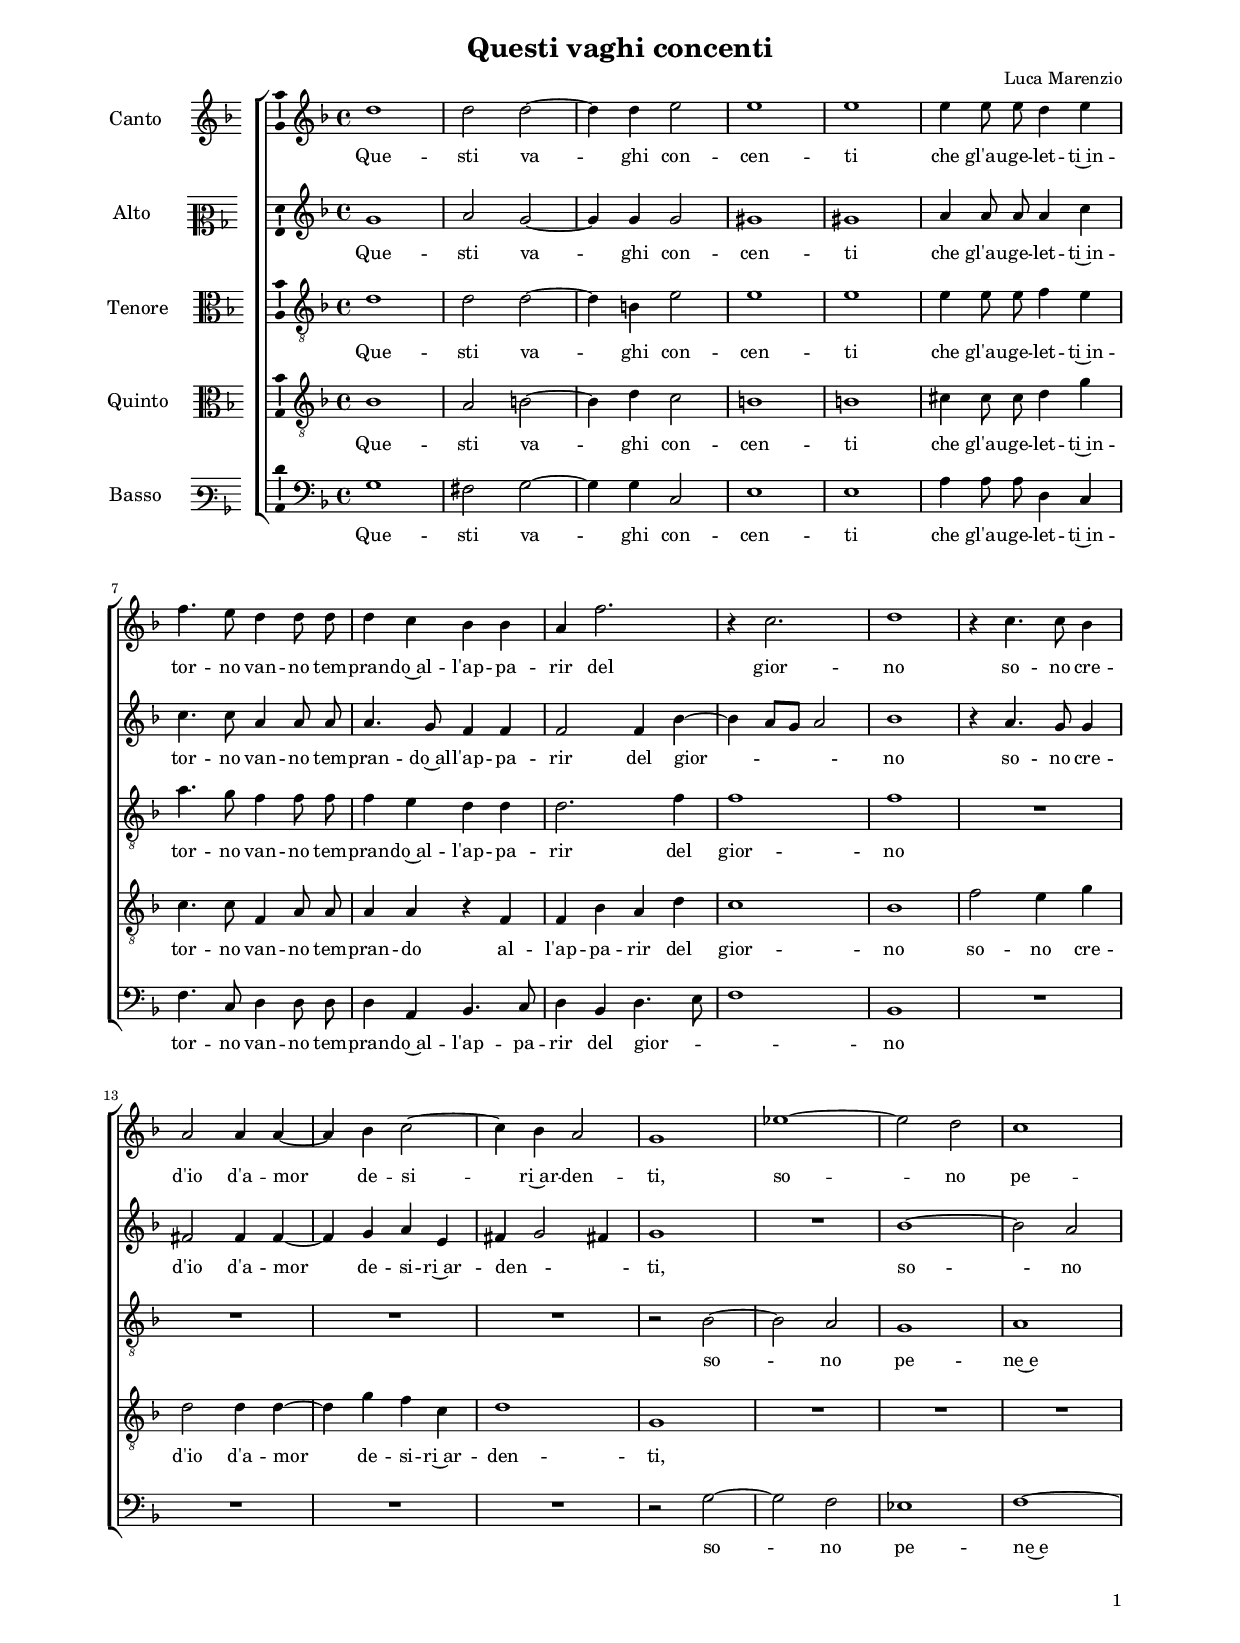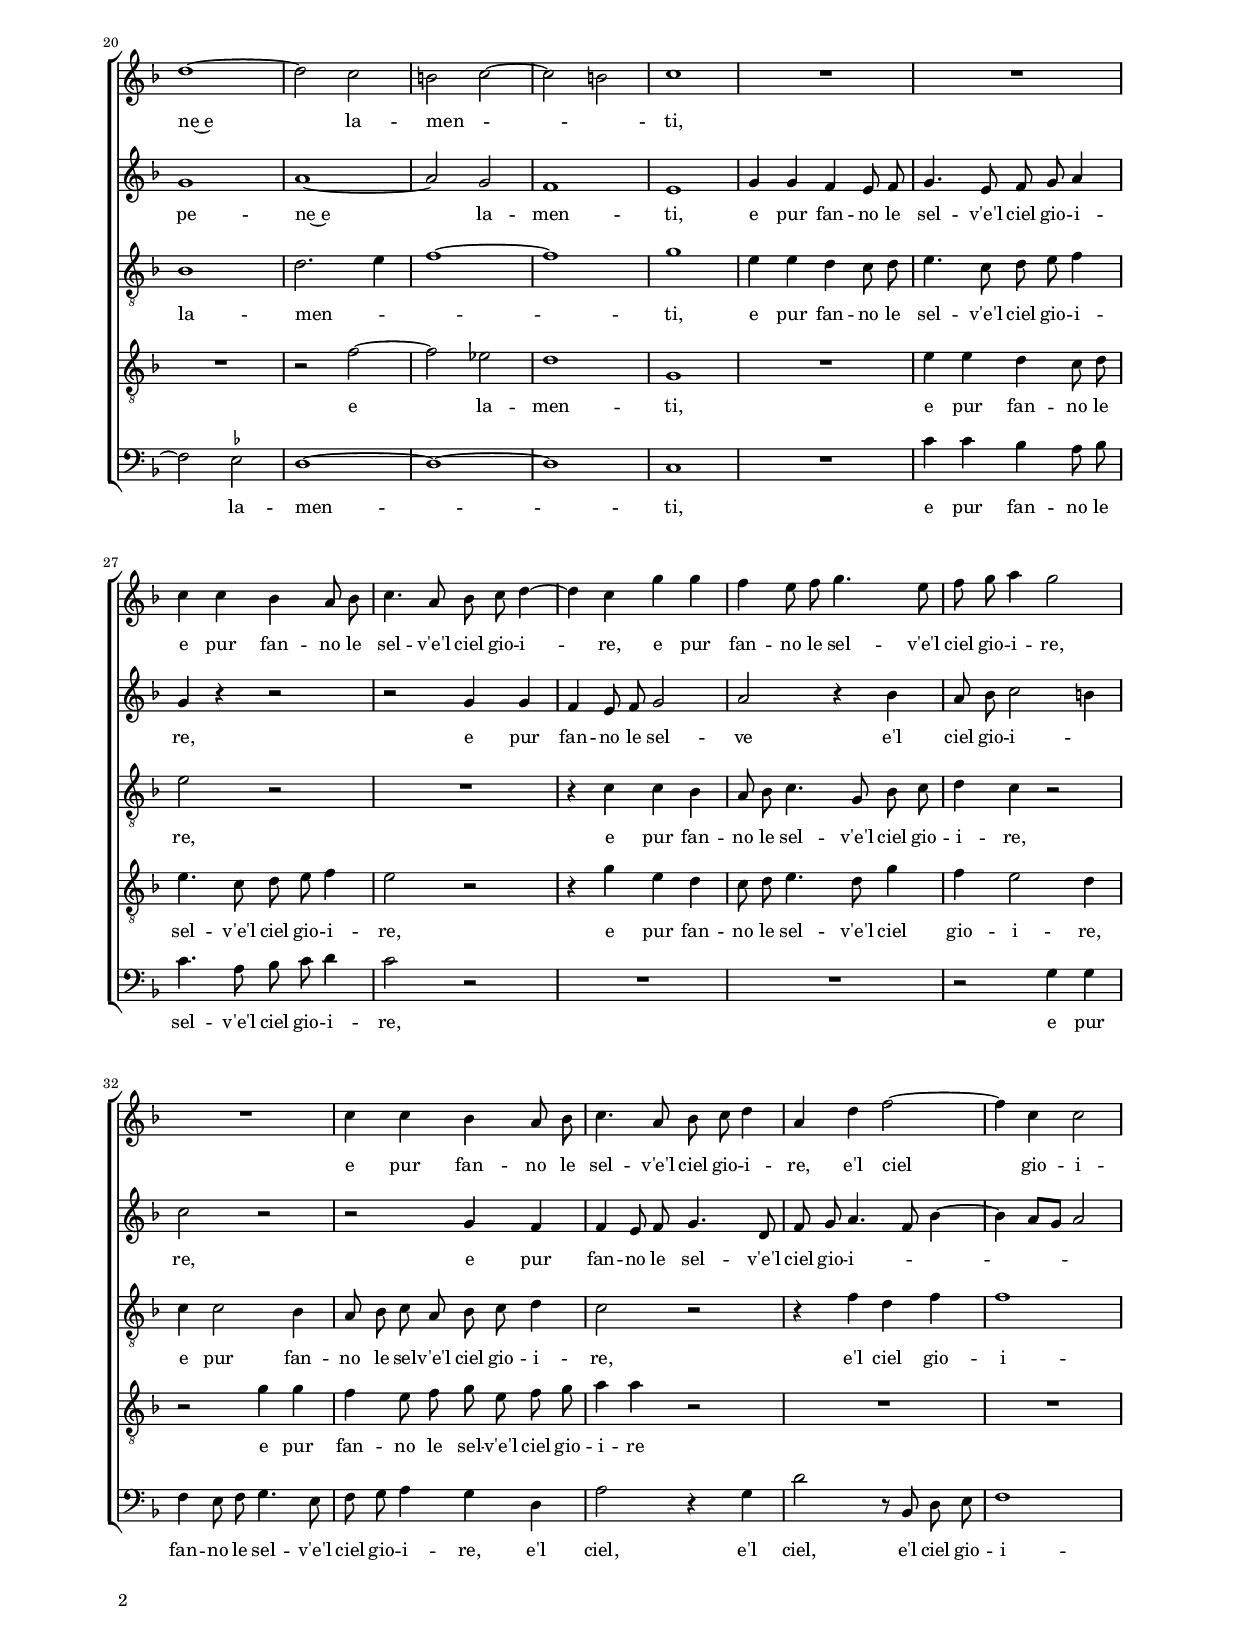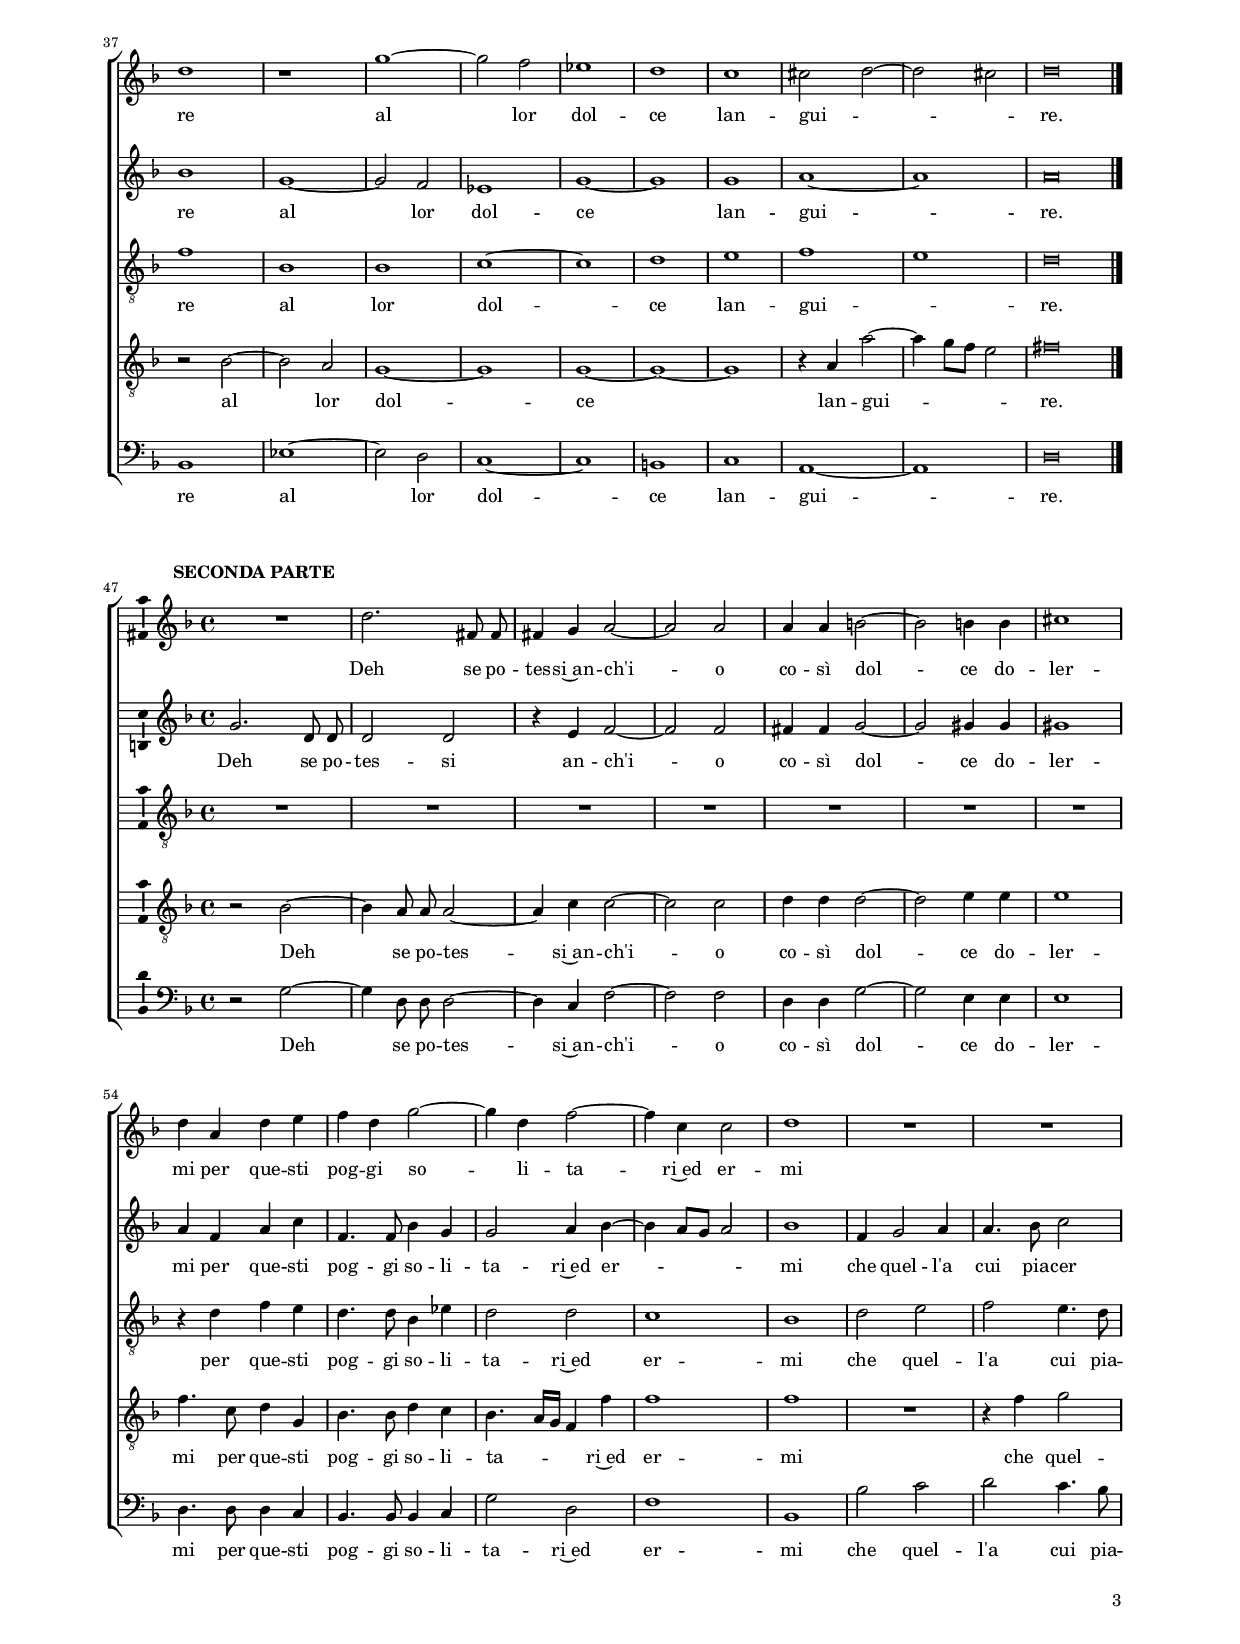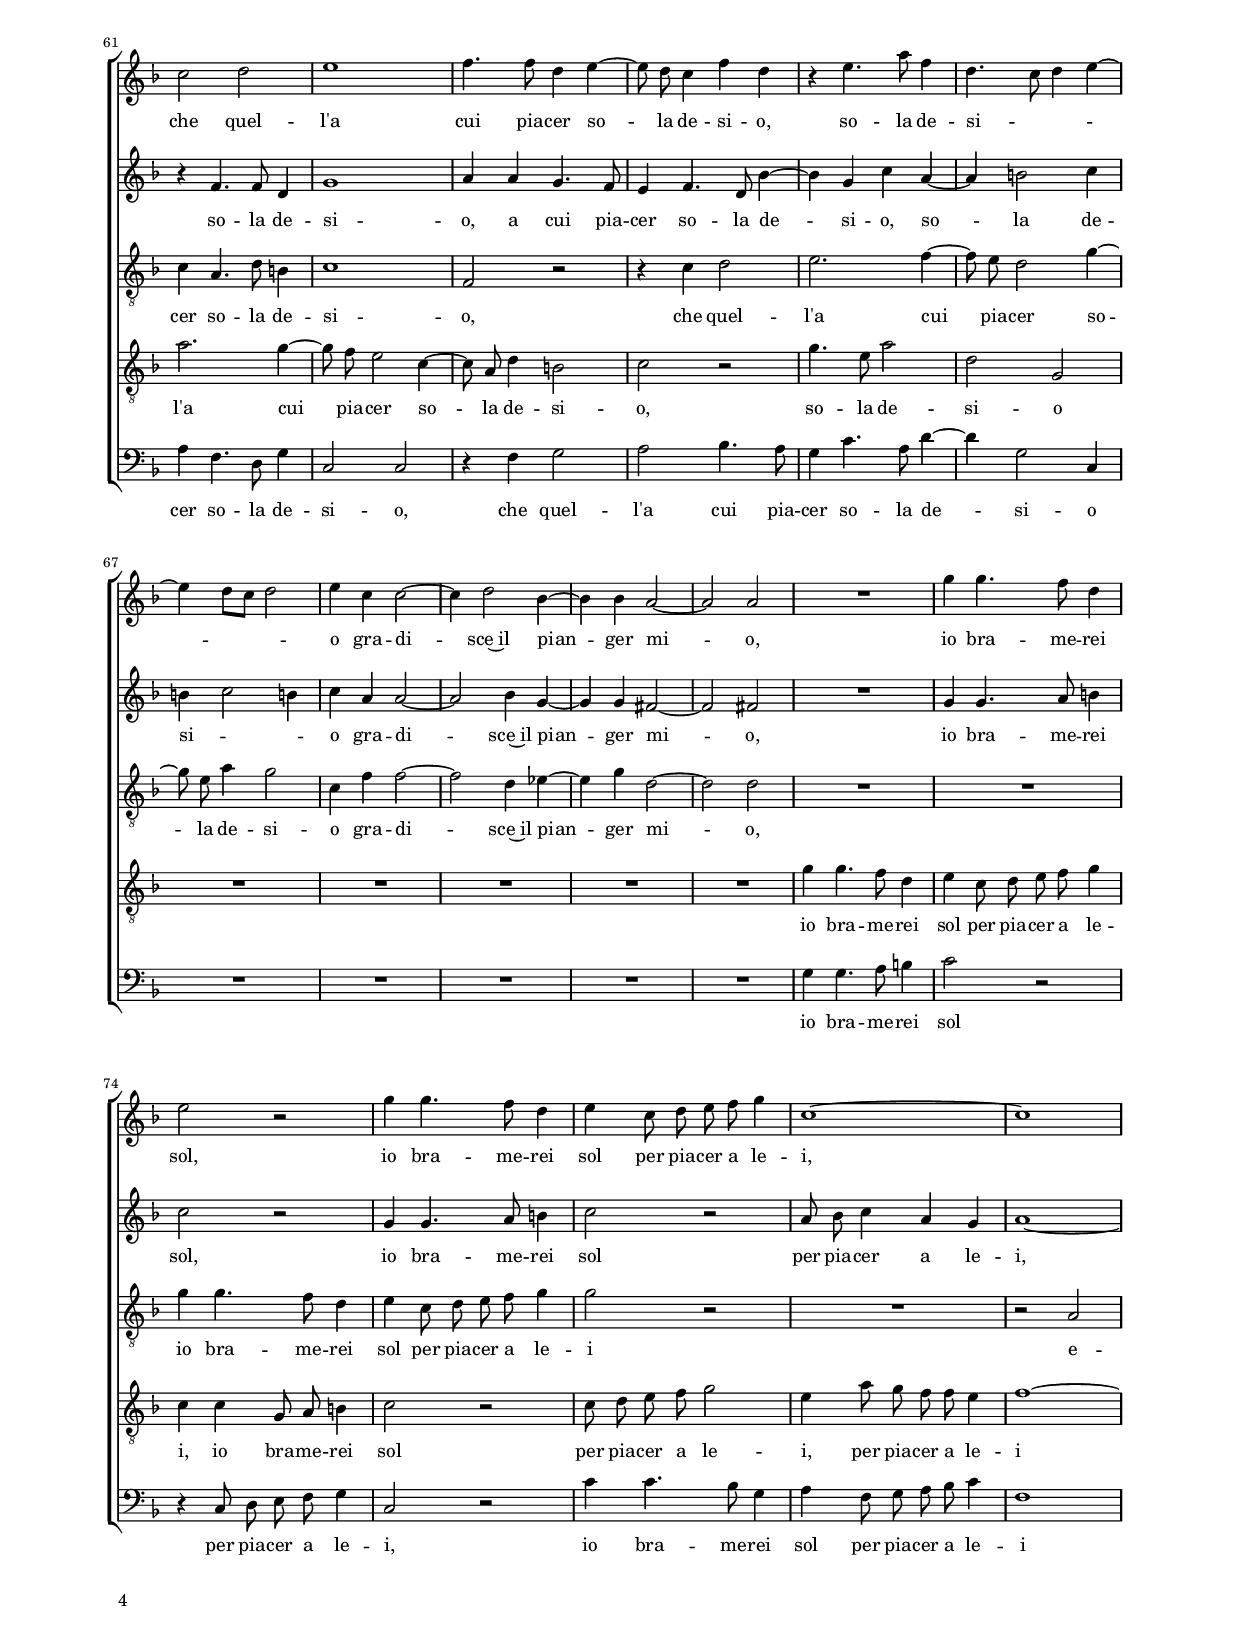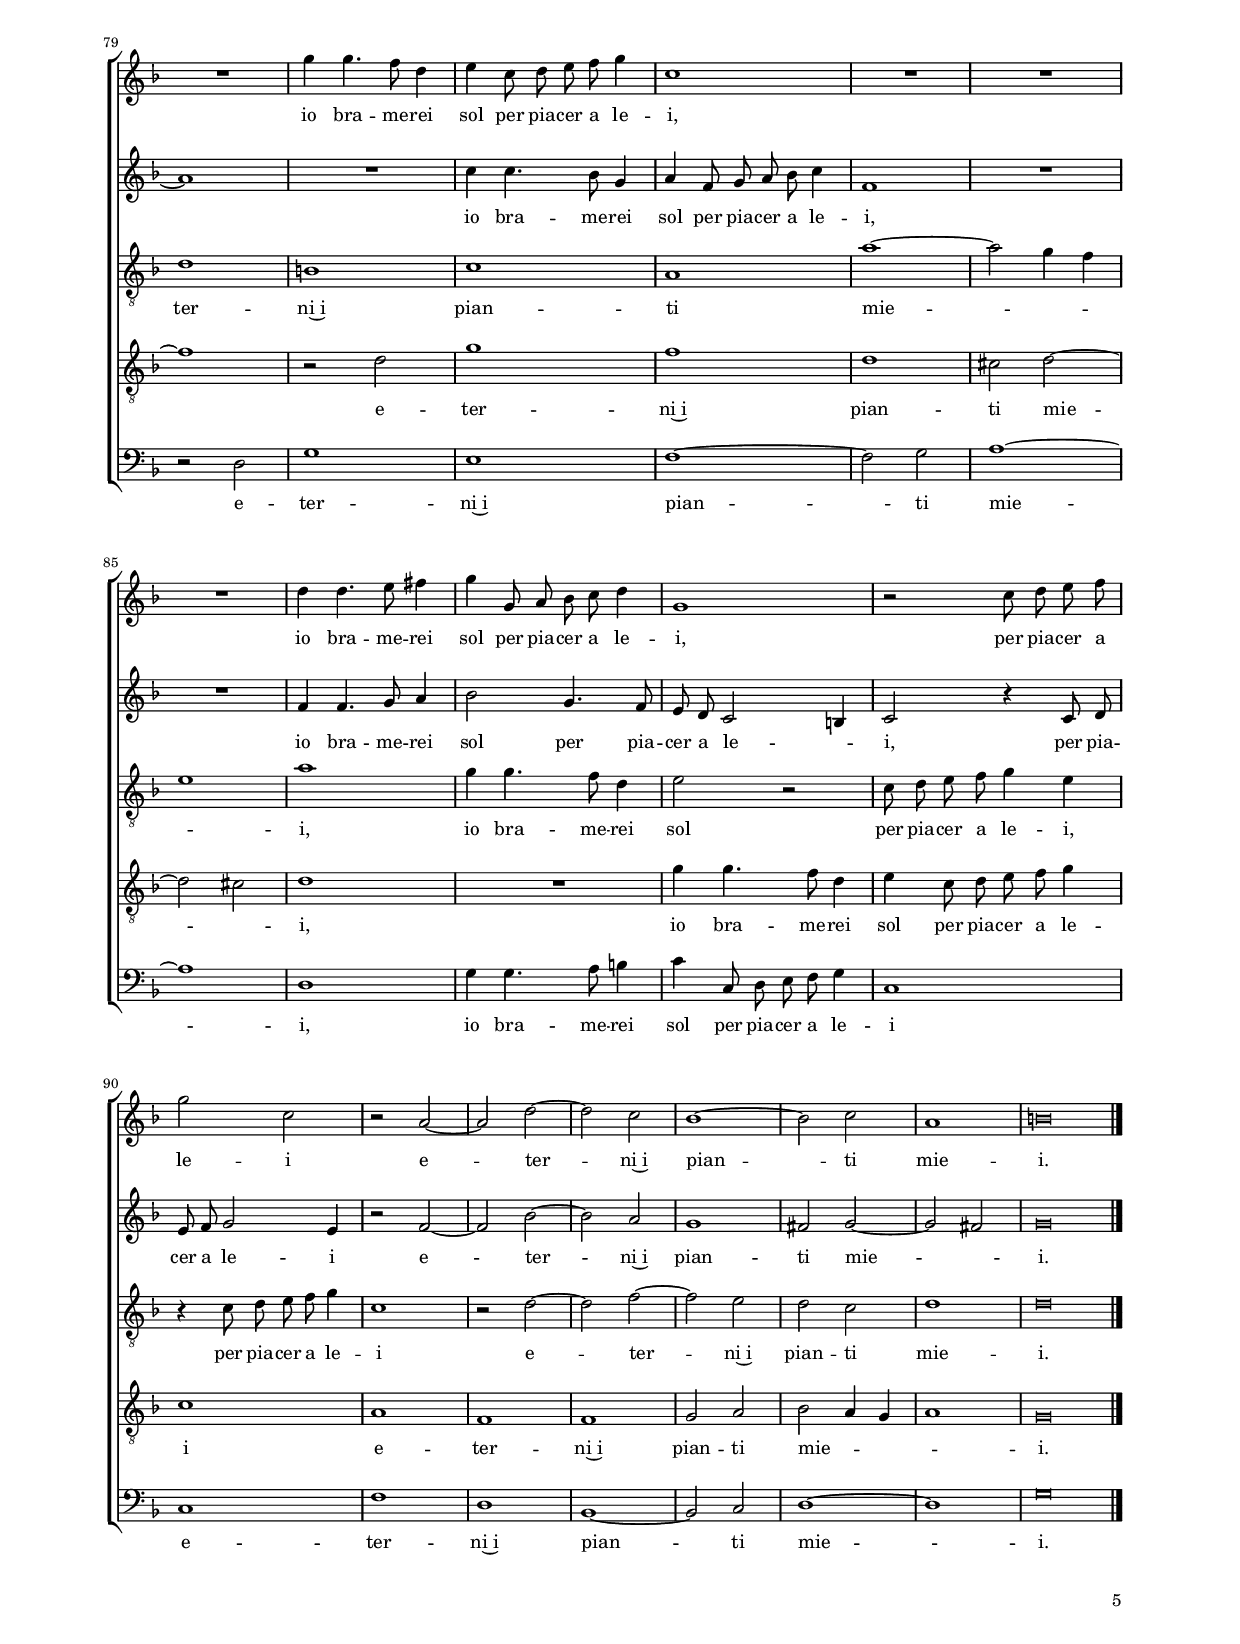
\header
{
  title="Questi vaghi concenti"
  composer="Luca Marenzio"
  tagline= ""
}

\version "2.24.2"
\language deutsch
#(set-global-staff-size 15)
% #(set-default-paper-size "letter")
#(ly:set-option 'point-and-click #f)

	
	ficta = { \once \set suggestAccidentals = ##t }
	
	forget = #(define-music-function (music) (ly:music?) #{
		\accidentalStyle forget
		$music
		\accidentalStyle default
		#})


\paper
	{
	top-margin = 1.8 \cm
	bottom-margin = 1.2 \cm
	left-margin = 2 \cm
	right-margin = 2 \cm
	ragged-bottom = ##f
	ragged-last-bottom = ##f
	print-page-number = ##f
	score-system-spacing = #'((basic-distance . 16) (minimum-distance . 14) (padding . 5) (strechability . 150))
	system-system-spacing = #'((basic-distance . 16) (minimum-distance . 14) (padding . 5) (strechability . 150))
	oddFooterMarkup=\markup   \fill-line { "" \fromproperty #'page:page-number-string }
	evenFooterMarkup=\markup  \fill-line { \fromproperty #'page:page-number-string "" }
	last-bottom-spacing = #'((basic-distance . 12) (minimum-distance . 7) (padding . 4))
	systems-per-page = 3
%	page-count = 6
%	min-systems-per-page = 3
	}

global = {
	\set Staff.autoBeaming = ##f
	\key f \major
	\time 4/4
	\set Score.tempoHideNote = ##t
	\tempo 2 = 80
	\skip 1*45
	\set Score.measureLength = #(ly:make-moment 2/1)
	\skip 1*2 \bar "|."
	}
	

incipitcantus = \markup { \score {
	{
	\set Staff.instrumentName = \markup { \fontsize #1 "Canto" }
	\key f \major
	\clef violin
	s4 \bar ""
	}
	\layout  {
	raggedright = ##t
	indent = 1.8 \cm
	line-width = 2.5 \cm
	\context { \Staff \remove Time_signature_engraver }
	\override Staff.Clef.Y-extent = #'(0 . 0)
	}} \hspace #1 }
	  
	  
incipitaltus = \markup { \score {
	{
	\set Staff.instrumentName = \markup { \fontsize #1 "Alto" }
	\key f \major
	\clef mezzosoprano
	s4 \bar ""
	}
	\layout  {
	raggedright = ##t
	indent = 1.8 \cm
	line-width = 2.5 \cm
	\context { \Staff \remove Time_signature_engraver }
	\override Staff.Clef.Y-extent = #'(0 . 0)
	}} \hspace #1 }


incipittenor = \markup { \score {
	{
	\set Staff.instrumentName = \markup { \fontsize #1 "Tenore" }
	\key f \major
	\clef alto
	s4 \bar ""
	}
	\layout  {
	raggedright = ##t
	indent = 1.8 \cm
	line-width = 2.5 \cm
	\context { \Staff \remove Time_signature_engraver }
	\override Staff.Clef.Y-extent = #'(0 . 0)
	}} \hspace #1 }
	  
	  
incipitquintus = \markup { \score {
	{
	\set Staff.instrumentName = \markup { \fontsize #1 "Quinto" }
	\key f \major
	\clef alto
	s4 \bar ""
	}
	\layout  {
	raggedright = ##t
	indent = 1.8 \cm
	line-width = 2.5 \cm
	\context { \Staff \remove Time_signature_engraver }
	\override Staff.Clef.Y-extent = #'(0 . 0)
	}} \hspace #1 }
	  
	  
incipitbassus = \markup { \score {
	{
	\set Staff.instrumentName = \markup { \fontsize #1 "Basso" }
	\key f \major
	\clef varbaritone
	s4 \bar ""
	}
	\layout  {
	raggedright = ##t
	indent = 1.8 \cm
	line-width = 2.5 \cm
	\context { \Staff \remove Time_signature_engraver }
	\override Staff.Clef.Y-extent = #'(0 . 0)
	}} \hspace #1 }


cantus =  \relative c''
	{
	d1 d2 d~
	d4 d e2 e1
	e1 e4 e8 e d4 e
	f4. e8 d4 d8 d d4 c b b
%5
	a4 f'2. r4 c2. |
	d1 r4 c4. c8 b4 \break
	a2 a4 a4~ a4 b4 c2~
	c4 b a2 g1
	es'1~ es2 d2
%10
	c1 d~ |
	d2 c h c~
	c2 h c1
	R1 R1
	c4 c b a8 b c4. a8 b c d4~
%15
	d4 c g' g f4 e8 f g4. e8 |
	f8 g a4 g2 R1
	c,4 c b a8 b c4. a8 b c d4
	a4 d f2~ f4 c4 c2
	d1 r
%20
	g1~ g2 f2 |
	es1 d
	c1 cis2 d~
	d2 cis
	d\breve |
	}


altus =  \relative c'
	{
	g'1  a2 g~
	g4 g g2 gis1
	gis1 a4 a8 a a4 c
	c4. c8 a4 a8 a a4. g8 f4 f
%5
	f2 f4 b4~ b4 a8[ g] a2 |
	b1 r4 a4. g8 g4
	fis2 fis4 fis~ fis4 g4 a e
	fis4 g2 fis!4 g1
	R1 b~
%10
	b2 a g1 |
	a1~ a2 g2
	f1 e
	g4 g f e8 f g4. e8 f g a4
	g4 r r2 r2 g4 g
%15
	f4 e8 f g2 a r4 b |
	a8 b c2 h4 c2 r
	r2 g4 f f e8 f g4. d8
	f8 g a4. f8 b4~ b4 a8[ g] a2
	b1 g~
%20
	g2 f es1 |
	g1~ g1
	g1 a~
	a1
	a\breve |
	}


tenor =  \relative c'
	{
	d1 d2 d~
	d4 h e2 e1
	e1 e4 e8 e f4 e
	a4. g8 f4 f8 f f4 e d d
%5
	d2. f4 f1 |
	f1 R1
	R1 R1
	R1 r2 b,~
	b2 a g1
%10
	a1 b |
	d2. e4 f1~
	f1 g
	e4 e d c8 d e4. c8 d e f4
	e2 r R1
%15
	r4 c c b a8 b c4. g8 b c |
	d4 c r2 c4 c2 b4
	a8 b c a b8 c d4 c2 r
	r4 f d f f1
	f1 b,
%20
	b1 c~ |
	c1 d
	e1 f
	e1
	d\breve |
	}


quintus  =  \relative c'
	{
	b1 a2 h~
	h4 d c2 h1
	h1 cis4 cis8 cis d4 g
	c,4. c8 f,4 a8 a a4 a r f
%5
	f4 b a d c1 |
	b1 f'2 e4 g
	d2 d4 d~ d4 g4 f c
	d1 g,
	R1 R1
%10
	R1 R1 |
	r2 f'~ f2 es2
	d1 g,
	R1 e'4 e d c8 d
	e4. c8 d e f4 e2 r
%15
	r4 g e d c8 d e4. d8 g4 |
	f4 e2 d4 r2 g4 g
	f4 e8 f g8 e f g a4 a r2
	R1 R1
	r2 b,~ b2 a2
%20
	g1~ g1 |
	g1~ g1~
	g1 r4 a a'2~
	a4 g8[ f] e2
	fis\breve |
	}


bassus  =  \relative c
	{
	g'1 fis2 g~
	g4 g c,2 e1
	e1 a4 a8 a d,4 c
	f4. c8 d4 d8 d d4 a b4. c8
%5
	d4 b d4. e8 f1 |
	b,1 R
	R1 R1
	R1 r2 g'~
	g2 f es1
%10
	f1~ f2 \ficta es2 |
	d1~ d1~
	d1 c
	R1 c'4 c b a8 b
	c4. a8 b8 c d4 c2 r
%15
	R1 R1 |
	r2 g4 g f4 e8 f g4. e8
	f8 g a4 g d a'2 r4 g
	d'2 r8 b, d e f1
	b,1 es~
%20
	es2 d c1~ |
	c1 h
	c1 a~
	a1
	d\breve |
	}


lyricscantus = \lyricmode {
	Que -- sti va -- ghi con -- cen -- ti
	che gl'au -- ge -- let -- ti~in -- tor -- no
	van -- no tem -- pran -- do~al -- l'ap -- pa -- rir del gior -- no
	so -- no cre -- d'io d'a -- mor de -- si -- ri~ar -- den -- ti,
	so -- no pe -- ne~e la -- men -- _ _ ti,
	e pur fan -- no le sel -- v'e'l ciel gio -- i -- re,
	e pur fan -- no le sel -- v'e'l ciel gio -- i -- re,
	e pur fan -- no le sel -- v'e'l ciel gio -- i -- re,
	e'l ciel gio -- i -- re
	al lor dol -- ce lan -- gui -- _ _ re.
	}


lyricsaltus = \lyricmode {
	Que -- sti va -- ghi con -- cen -- ti
	che gl'au -- ge -- let -- ti~in -- tor -- no
	van -- no tem -- pran -- do~al -- l'ap -- pa -- rir del gior -- _ _ no
	so -- no cre -- d'io d'a -- mor de -- si -- ri~ar -- den -- _ _ ti,
	so -- no pe -- ne~e la -- men -- ti,
	e pur fan -- no le sel -- v'e'l ciel gio -- i -- re,
	e pur fan -- no le sel -- ve e'l ciel gio -- i -- _ re,
	e pur fan -- no le sel -- v'e'l ciel gio -- i -- _ _ _ _ re
	al lor dol -- ce lan -- gui -- re.
	}


lyricstenor = \lyricmode {
	Que -- sti va -- ghi con -- cen -- ti
	che gl'au -- ge -- let -- ti~in -- tor -- no
	van -- no tem -- pran -- do~al -- l'ap -- pa -- rir del gior -- no
	so -- no pe -- ne~e la -- men -- _ _ ti,
	e pur fan -- no le sel -- v'e'l ciel gio -- i -- re,
	e pur fan -- no le sel -- v'e'l ciel gio -- i -- re,
	e pur fan -- no le sel -- v'e'l ciel gio -- i -- re,
	e'l ciel gio -- i -- re
	al lor dol -- ce lan -- gui -- _ re.
	}


lyricsquintus = \lyricmode {
	Que -- sti va -- ghi con -- cen -- ti
	che gl'au -- ge -- let -- ti~in -- tor -- no
	van -- no tem -- pran -- do al -- l'ap -- pa -- rir del gior -- no
	so -- no cre -- d'io d'a -- mor de -- si -- ri~ar -- den -- ti,
	e la -- men -- ti,
	e pur fan -- no le sel -- v'e'l ciel gio -- i -- re,
	e pur fan -- no le sel -- v'e'l ciel gio -- i -- re,
	e pur fan -- no le sel -- v'e'l ciel gio -- i -- re
	al lor dol -- ce lan -- gui -- _ _ re.
	}


lyricsbassus = \lyricmode {
	Que -- sti va -- ghi con -- cen -- ti
	che gl'au -- ge -- let -- ti~in -- tor -- no
	van -- no tem -- pran -- do~al -- l'ap -- pa -- rir del gior -- _ _ no
	so -- no pe -- ne~e la -- men -- ti,
	e pur fan -- no le sel -- v'e'l ciel gio -- i -- re,
	e pur fan -- no le sel -- v'e'l ciel gio -- i -- re,
	e'l ciel,
	e'l ciel,
	e'l ciel gio -- i -- re
	al lor dol -- ce lan -- gui -- re.
	}


\score
{  
	\transpose c c {
	\new ChoirStaff \with { \override StaffGrouper.staff-staff-spacing.basic-distance = #12 }
	<<

	\new Staff << \global
	\new Voice="v1" {
		\set Staff.instrumentName=\incipitcantus
		\set Staff.midiInstrument = "reed organ"
		\clef violin
		\cantus }
	\new Lyrics \lyricsto "v1" {\lyricscantus }
	>>


	\new Staff << \global
	\new Voice="v2" {
		\set Staff.instrumentName=\incipitaltus
		\set Staff.midiInstrument = "reed organ"
		\clef violin % "G_8"
		\altus}
	\new Lyrics \lyricsto "v2" {\lyricsaltus }
	>>


	\new Staff << \global
	\new Voice="v3" {
		\set Staff.instrumentName=\incipittenor
		\set Staff.midiInstrument = "reed organ"
		\clef "G_8"
		\tenor }
	\new Lyrics \lyricsto "v3" {\lyricstenor }
	>>


	\new Staff << \global
	\new Voice="v5" {
		\set Staff.instrumentName=\incipitquintus
		\set Staff.midiInstrument = "reed organ"
		\clef "G_8"
		\quintus}
	\new Lyrics \lyricsto "v5" {\lyricsquintus }
	>>


	\new Staff << \global
	\new Voice="v4" {
		\set Staff.instrumentName=\incipitbassus
		\set Staff.midiInstrument = "reed organ"
		\clef bass
		\bassus }
	\new Lyrics \lyricsto "v4" {\lyricsbassus}
	>>

	>>
	} % transpose

	\layout
	{
	indent = 2.5 \cm
	\context { \Staff \override TimeSignature.break-visibility = #end-of-line-invisible }
	\context { \Lyrics \override VerticalAxisGroup.nonstaff-relatedstaff-spacing.padding = #1.4 }
	\context { \Staff \consists Ambitus_engraver }
	\context { \Score \override BarNumber.padding = #2 }
	\context { \Voice \override NoteHead.style = #'baroque }
	}


\midi
	{
	}

}

%%%%%%%%%%%%%%%%%%%%  SECONDA PARTE %%%%%%%%%%%%%%%%%%%%


global = {
	\set Staff.autoBeaming = ##f
	\key f \major
	\time 4/4
	\set Score.tempoHideNote = ##t
	\set Score.barNumberVisibility = #all-bar-numbers-visible \bar ""
	\set Score.currentBarNumber = #47
	\tempo 2 = 80
	\skip 1*50
	\set Score.measureLength = #(ly:make-moment 2/1)
	\skip 1*2 \bar "|."
	}


cantus =  \relative c''
	{
	R1 d2. fis,8 fis
	fis4 g a2~ a2 a2
	a4 a h2~ h2 h4 h
	cis1 d4 a d e
%5
	f4 d g2~ g4 d4 f2~ |
	f4 c c2 d1
	R1 R1
	c2 d e1
	f4. f8 d4 e4~ e8 d8 c4 f d
%10
	r4 e4. a8 f4 d4. c8 d4 e~ |
	e4 d8[ c] d2 e4 c c2~
	c4 d2 b4~ b4 b4 a2~
	a2 a R1
	g'4 g4. f8 d4 e2 r
%15
	g4 g4. f8 d4 e4 c8 d e f g4 |
	c,1~ c1
	R1 g'4 g4. f8 d4
	e4 c8 d e f g4 c,1
	R1 R1
%20
	R1 d4 d4. e8 fis4 |
	g4 g,8 a b c d4 g,1
	r2 c8 d e f g2 c,
	r2 a2~ a2 d2~
	d2 c b1~
%25
	b2 c a1 |
	h\breve |
	}


altus =  \relative c'
	{
	g'2. d8 d d2 d
	r4 e f2~ f2 f2
	fis4 fis g2~ g2 gis4 gis
	gis1 a4 f a c
%5
	f,4. f8 b4 g g2 a4 b~ |
	b4 a8[ g] a2 b1
	f4 g2 a4 a4. b8 c2
	r4 f,4. f8 d4 g1
	a4 a g4. f8 e4 f4. d8 b'4~
%10
	b4 g c4 a~ a4 h2 c4 |
	h4 c2 h!4 c4 a a2~
	a2 b4 g~ g4 g4 fis2~
	fis fis R1
	g4 g4. a8 h4 c2 r
%15
	g4 g4. a8 h4 c2 r |
	a8 b c4 a4 g a1~
	a1 R
	c4 c4. b8 g4 a4 f8 g a b c4
	f,1 R
%20
	R1 f4 f4. g8 a4 |
	b2 g4. f8 e8 d c2 h4
	c2 r4 c8 d e8 f g2 e4
	r2 f2~ f2 b2~
	b2 a g1
%25
	fis2 g~ g2 fis!2 |
	g\breve |
	}


tenor =  \relative c'
	{
	R1 R1
	R1 R1
	R1 R1
	R1 r4 d f e
%5
	d4. d8 b4 es d2 d |
	c1 b
	d2 e f e4. d8
	c4 a4. d8 h4 c1
	f,2 r r4 c' d2
%10
	e2. f4~ f8 e8 d2 g4~ |
	g8 e a4 g2 c,4 f f2~
	f2 d4 es~ es4 g4 d2~
	d2 d R1
	R1 g4 g4. f8 d4
%15
	e4 c8 d e f g4 g2 r |
	R1 r2 a,
	d1 h
	c1 a
	a'1~ a2 g4 f
%20
	e1 a |
	g4 g4. f8 d4 e2 r |
	c8 d e f g4 e r4 c8 d e f g4
	c,1 r2 d~
	d2 f2~ f2 e2
%25
	d2 c d1 |
	d\breve |
	}


quintus  =  \relative c'
	{
	r2 b2~ b4 a8 a a2~
	a4 c c2~ c2 c2
	d4 d d2~ d2 e4 e
	e1 f4. c8 d4 g,
%5
	b4. b8 d4 c b4. a16[ g] f4 f' |
	f1 f
	R1 r4 f g2
	a2. g4~ g8 f8 e2 c4~
	c8 a d4 h2 c r
%10
	g'4. e8 a2 d, g, |
	R1 R1
	R1 R1
	R1 g'4 g4. f8 d4
	e4 c8 d e f g4 c,4 c g8 a h4
%15
	c2 r c8 d e f g2 | 
	e4 a8 g f f e4 f1~
	f1 r2 d
	g1 f
	d1 cis2 d~
%20
	d2 cis d1 |
	R1 g4 g4. f8 d4
	e4 c8 d e f g4 c,1
	a1 f
	f1 g2 a
%25
	b2 a4 g a1 |
	g\breve |
	}


bassus  =  \relative c
	{
	r2 g'2~ g4 d8 d d2~
	d4 c f2~ f2 f2
	d4 d g2~ g2 e4 e
	e1 d4. d8 d4 c
%5
	b4. b8 b4 c g'2 d |
	f1 b,
	b'2 c d c4. b8
	a4 f4. d8 g4 c,2 c
	r4 f g2 a2 b4. a8
%10
	g4 c4. a8 d4~ d4 g,2 c,4 |
	R1 R1
	R1 R1
	R1 g'4 g4. a8 h4
	c2 r r4 c,8 d e f g4
%15
	c,2 r c'4 c4. b8 g4 |
	a4 f8 g a b c4 f,1
	r2 d g1
	e1 f~
	f2 g a1~
%20
	a1 d, |
	g4 g4. a8 h4 c4 c,8 d e f g4
	c,1 c
	f1 d
	b1~ b2 c2
%25
	d1~ d1 |
	g\breve |
	}


lyricscantus = \lyricmode {
	Deh se po -- tes -- si~an -- ch'i -- o
	co -- sì dol -- ce do -- ler -- mi
	per que -- sti pog -- gi so -- li -- ta -- ri~ed er -- mi
	che quel -- l'a cui pia -- cer so -- la de -- si -- o,
	so -- la de -- si -- _ _ _ _ _ o
	gra -- di -- sce~il pian -- ger mi -- o,
	io bra -- me -- rei sol,
	io bra -- me -- rei sol
	per pia -- cer a le -- i,
	io bra -- me -- rei sol
	per pia -- cer a le -- i,
	io bra -- me -- rei sol
	per pia -- cer a le -- i,
	per pia -- cer a le -- i
	e -- ter -- ni~i pian -- ti mie -- i.
	}


lyricsaltus = \lyricmode {
	Deh se po -- tes -- si an -- ch'i -- o
	co -- sì dol -- ce do -- ler -- mi
	per que -- sti pog -- gi so -- li -- ta -- ri~ed er -- _ _ mi
	che quel -- l'a cui pia -- cer so -- la de -- si -- o,
	a cui pia -- cer so -- la de -- si -- o,
	so -- la de -- si -- _ _ o
	gra -- di -- sce~il pian -- ger mi -- o,
	io bra -- me -- rei sol,
	io bra -- me -- rei sol
	per pia -- cer a le -- i,
	io bra -- me -- rei sol
	per pia -- cer a le -- i,
	io bra -- me -- rei sol
	per pia -- cer a le -- _ i,
	per pia -- cer a le -- i
	e -- ter -- ni~i pian -- ti mie -- _ i.
	}


lyricstenor = \lyricmode {
	per que -- sti pog -- gi so -- li -- ta -- ri~ed er -- mi
	che quel -- l'a cui pia -- cer so -- la de -- si -- o,
	che quel -- l'a cui pia -- cer so -- la de -- si -- o
	gra -- di -- sce~il pian -- ger mi -- o,
	io bra -- me -- rei sol
	per pia -- cer a le -- i
	e -- ter -- ni~i pian -- ti mie -- _ _ _ i,
	io bra -- me -- rei sol
	per pia -- cer a le -- i,
	per pia -- cer a le -- i
	e -- ter -- ni~i pian -- ti mie -- i.
	}


lyricsquintus = \lyricmode {
	Deh se po -- tes -- si~an -- ch'i -- o
	co -- sì dol -- ce do -- ler -- mi
	per que -- sti pog -- gi so -- li -- ta -- _ _ ri~ed er -- mi
	che quel -- l'a cui pia -- cer so -- la de -- si -- o,
	so -- la de -- si -- o
	io bra -- me -- rei sol
	per pia -- cer a le -- i,
	io bra -- me -- rei sol
	per pia -- cer a le -- i,
	per pia -- cer a le -- i
	e -- ter -- ni~i pian -- ti mie -- _ i,
	io bra -- me -- rei sol
	per pia -- cer a le -- i
	e -- ter -- ni~i pian -- ti mie -- _ _ _ i.
	}


lyricsbassus = \lyricmode {
	Deh se po -- tes -- si~an -- ch'i -- o
	co -- sì dol -- ce do -- ler -- mi
	per que -- sti pog -- gi so -- li -- ta -- ri~ed er -- mi
	che quel -- l'a cui pia -- cer so -- la de -- si -- o,
	che quel -- l'a cui pia -- cer so -- la de -- si -- o
	io bra -- me -- rei sol
	per pia -- cer a le -- i,
	io bra -- me -- rei sol
	per pia -- cer a le -- i
	e -- ter -- ni~i pian -- ti mie -- i,
	io bra -- me -- rei sol
	per pia -- cer a le -- i
	e -- ter -- ni~i pian -- ti mie -- i.
	}


\score
	{  
	\transpose c c {
	\new ChoirStaff \with { \override StaffGrouper.staff-staff-spacing.basic-distance = #12 }
	<<

	\new Staff <<\global
	\new Voice="v1" {
	  %\set Staff.instrumentName=Cantus
		\set Staff.midiInstrument = "reed organ"
		\clef violin
		\cantus }
	\new Lyrics \lyricsto "v1" {\lyricscantus }
	>>


	\new Staff << \global
	\new Voice="v2" {
	  %\set Staff.instrumentName=Altus
		\set Staff.midiInstrument = "reed organ"
		\clef violin % "G_8"
		\altus}
	\new Lyrics \lyricsto "v2" {\lyricsaltus }
	>>


	\new Staff <<\global
	\new Voice="v3" {
	  %\set Staff.instrumentName=Tenor
		\set Staff.midiInstrument = "reed organ"
		\clef "G_8"
		\tenor }
	\new Lyrics \lyricsto "v3" {\lyricstenor }
	>>


	\new Staff << \global
	\new Voice="v5" {
	  %\set Staff.instrumentName=Quintus
		\set Staff.midiInstrument = "reed organ"
		\clef "G_8"
		\quintus}
	\new Lyrics \lyricsto "v5" {\lyricsquintus }
	>>


	\new Staff <<\global
	\new Voice="v4" {
	  %\set Staff.instrumentName=Bassus
		\set Staff.midiInstrument = "reed organ"
		\clef bass
		\bassus }
	\new Lyrics \lyricsto "v4" {\lyricsbassus}
	>>
	
	>>
	} % transpose

	\layout
	{
	indent = 0 \cm
	\context { \Staff \override TimeSignature.break-visibility = #end-of-line-invisible }
	\context { \Lyrics \override VerticalAxisGroup.nonstaff-relatedstaff-spacing.padding = #1.4 }
	\context { \Staff \consists Ambitus_engraver }
	\context { \Score \override BarNumber.padding = #2 }
	\context { \Voice \override NoteHead.style = #'baroque }
	}

	\header { piece = \markup { \raise #2 \hspace #7 \bold "SECONDA PARTE"} }

\midi
	{
	}
	
}

% EOF
